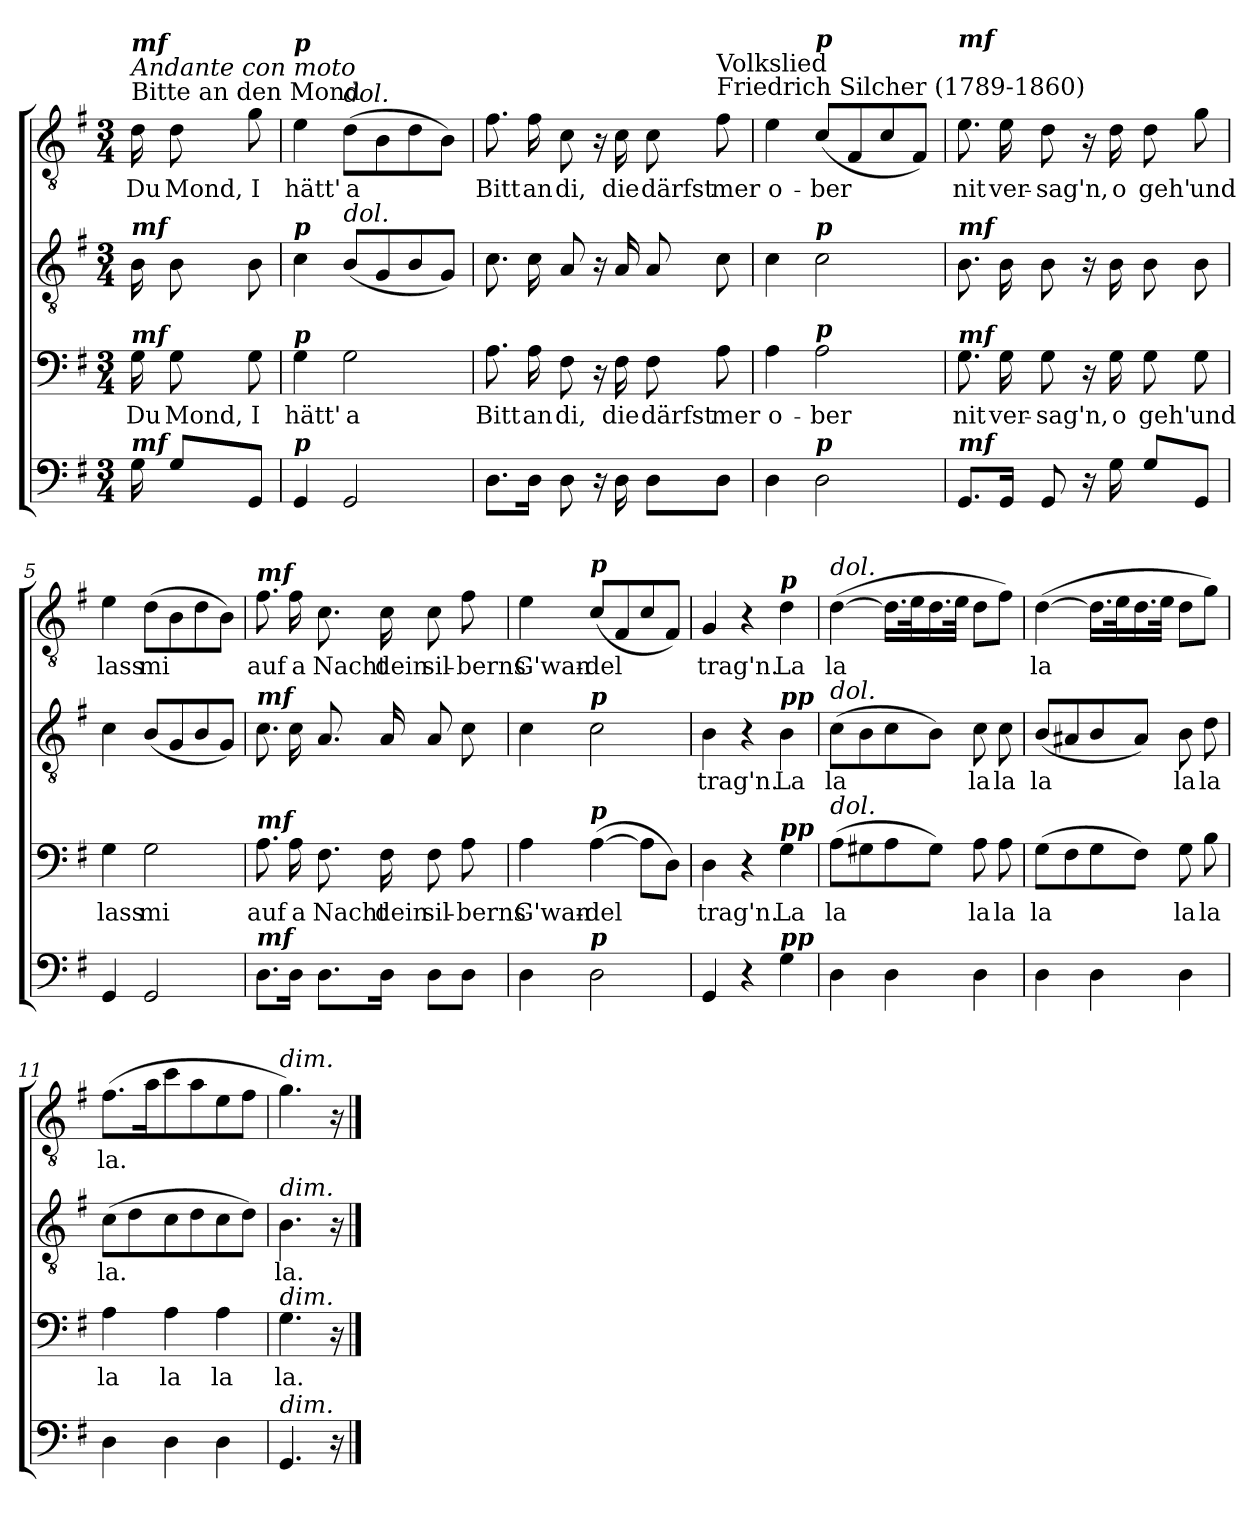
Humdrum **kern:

**kern	**kern	**text	**kern	**text	**kern	**text
*part4	*part3	*part3	*part2	*part2	*part1	*part1
*staff4	*staff3	*staff3	*staff2	*staff2	*staff1	*staff1
*clefF4	*clefF4	*	*clefGv2	*	*clefGv2	*
*k[f#]	*k[f#]	*	*k[f#]	*	*k[f#]	*
*G:	*G:	*	*G:	*	*G:	*
*M3/4	*M3/4	*	*M3/4	*	*M3/4	*
=	=	=	=	=	=	=
!	!	!	!	!	!LO:TX:a:t=Bitte an den Mond	!
!	!	!	!	!	!LO:TX:a:i:t=Andante con moto	!
!	!	!	!	!	!LO:TX:a:Bi:t=mf	!
!	!	!	!LO:TX:a:Bi:t=mf	!	!	!
!	!LO:TX:a:Bi:t=mf	!	!	!	!	!
!LO:TX:a:Bi:t=mf	!	!	!	!	!	!
!	!	!LO:LY:b	!	!	!	!LO:LY:b
16G\	16G\	Du	16B\	.	16d\	Du
!	!	!LO:LY:b	!	!	!	!LO:LY:b
8G/L	8G\	Mond,	8B\	.	8d\	Mond,
!	!	!LO:LY:b	!	!	!	!LO:LY:b
8GG/J	8G\	I	8B\	.	8g\	I
=1	=1	=1	=1	=1	=1	=1
!	!	!	!	!	!LO:TX:a:Bi:t=p	!
!	!	!	!LO:TX:a:Bi:t=p	!	!	!
!	!LO:TX:a:Bi:t=p	!	!	!	!	!
!LO:TX:a:Bi:t=p	!	!	!	!	!	!
!	!	!LO:LY:b	!	!	!	!LO:LY:b
4GG/	4G\	hätt'	4c\	.	4e\	hätt'
!	!	!	!	!	!LO:TX:a:i:t=dol.	!
!	!	!	!LO:TX:a:i:t=dol.	!	!	!
!	!	!LO:LY:b	!	!	!	!LO:LY:b
2GG/	2G\	a	(<8B/L	.	(>8d\L	a
.	.	.	8G/	.	8B\	.
.	.	.	8B/	.	8d\	.
.	.	.	8G/J)	.	8B\J)	.
=2	=2	=2	=2	=2	=2	=2
!	!	!LO:LY:b	!	!	!	!LO:LY:b
8.D\L	8.A\	Bitt	8.c\	.	8.f#\	Bitt
!	!	!LO:LY:b	!	!	!	!LO:LY:b
16D\Jk	16A\	an	16c\	.	16f#\	an
!	!	!LO:LY:b	!	!	!	!LO:LY:b
8D\	8F#\	di,	8A/	.	8c\	di,
16r	16r	.	16r	.	16r	.
!	!	!LO:LY:b	!	!	!	!LO:LY:b
16D\	16F#\	die	16A/	.	16c\	die
!	!	!LO:LY:b	!	!	!	!LO:LY:b
8D\L	8F#\	därfst	8A/	.	8c\	därfst
!	!	!	!	!	!LO:TX:a:t=Volkslied\nFriedrich Silcher (1789-1860)	!
!	!	!LO:LY:b	!	!	!	!LO:LY:b
8D\J	8A\	mer	8c\	.	8f#\	mer
=3	=3	=3	=3	=3	=3	=3
!	!	!LO:LY:b	!	!	!	!LO:LY:b
4D\	4A\	o-	4c\	.	4e\	o-
!	!	!	!	!	!LO:TX:a:Bi:t=p	!
!	!	!	!LO:TX:a:Bi:t=p	!	!	!
!	!LO:TX:a:Bi:t=p	!	!	!	!	!
!LO:TX:a:Bi:t=p	!	!	!	!	!	!
!	!	!LO:LY:b	!	!	!	!LO:LY:b
2D\	2A\	-ber	2c\	.	(<8c/L	-ber
.	.	.	.	.	8F#/	.
.	.	.	.	.	8c/	.
.	.	.	.	.	8F#/J)	.
!!LO:LB:g=z
=4	=4	=4	=4	=4	=4	=4
!	!	!	!	!	!LO:TX:a:Bi:t=mf	!
!	!	!	!LO:TX:a:Bi:t=mf	!	!	!
!	!LO:TX:a:Bi:t=mf	!	!	!	!	!
!LO:TX:a:Bi:t=mf	!	!	!	!	!	!
!	!	!LO:LY:b	!	!	!	!LO:LY:b
8.GG/L	8.G\	nit	8.B\	.	8.e\	nit
!	!	!LO:LY:b	!	!	!	!LO:LY:b
16GG/Jk	16G\	ver-	16B\	.	16e\	ver-
!	!	!LO:LY:b	!	!	!	!LO:LY:b
8GG/	8G\	-sag'n,	8B\	.	8d\	-sag'n,
16r	16r	.	16r	.	16r	.
!	!	!LO:LY:b	!	!	!	!LO:LY:b
16G\	16G\	o	16B\	.	16d\	o
!	!	!LO:LY:b	!	!	!	!LO:LY:b
8G/L	8G\	geh'	8B\	.	8d\	geh'
!	!	!LO:LY:b	!	!	!	!LO:LY:b
8GG/J	8G\	und	8B\	.	8g\	und
=5	=5	=5	=5	=5	=5	=5
!	!	!LO:LY:b	!	!	!	!LO:LY:b
4GG/	4G\	lass	4c\	.	4e\	lass
!	!	!LO:LY:b	!	!	!	!LO:LY:b
2GG/	2G\	mi	(<8B/L	.	(>8d\L	mi
.	.	.	8G/	.	8B\	.
.	.	.	8B/	.	8d\	.
.	.	.	8G/J)	.	8B\J)	.
=6	=6	=6	=6	=6	=6	=6
!	!	!	!	!	!LO:TX:a:Bi:t=mf	!
!	!	!	!LO:TX:a:Bi:t=mf	!	!	!
!	!LO:TX:a:Bi:t=mf	!	!	!	!	!
!LO:TX:a:Bi:t=mf	!	!	!	!	!	!
!	!	!LO:LY:b	!	!	!	!LO:LY:b
8.D\L	8.A\	auf	8.c\	.	8.f#\	auf
!	!	!LO:LY:b	!	!	!	!LO:LY:b
16D\Jk	16A\	a	16c\	.	16f#\	a
!	!	!LO:LY:b	!	!	!	!LO:LY:b
8.D\L	8.F#\	Nacht	8.A/	.	8.c\	Nacht
!	!	!LO:LY:b	!	!	!	!LO:LY:b
16D\Jk	16F#\	dein	16A/	.	16c\	dein
!	!	!LO:LY:b	!	!	!	!LO:LY:b
8D\L	8F#\	sil-	8A/	.	8c\	sil-
!	!	!LO:LY:b	!	!	!	!LO:LY:b
8D\J	8A\	-berns	8c\	.	8f#\	-berns
=7	=7	=7	=7	=7	=7	=7
!	!	!LO:LY:b	!	!	!	!LO:LY:b
4D\	4A\	G'wan-	4c\	.	4e\	G'wan-
!	!	!	!	!	!LO:TX:a:Bi:t=p	!
!	!	!	!LO:TX:a:Bi:t=p	!	!	!
!	!LO:TX:a:Bi:t=p	!	!	!	!	!
!LO:TX:a:Bi:t=p	!	!	!	!	!	!
!	!	!LO:LY:b	!	!	!	!LO:LY:b
2D\	(>[4A\	-del	2c\	.	(<8c/L	-del
.	.	.	.	.	8F#/	.
.	8A\L]	.	.	.	8c/	.
.	8D\J)	.	.	.	8F#/J)	.
!!LO:LB:g=z
=8	=8	=8	=8	=8	=8	=8
!	!	!LO:LY:b	!	!LO:LY:b	!	!LO:LY:b
4GG/	4D\	trag'n.	4B\	trag'n.	4G/	trag'n.
4r	4r	.	4r	.	4r	.
!	!	!	!	!	!LO:TX:a:Bi:t=p	!
!	!	!	!LO:TX:a:Bi:t=pp	!	!	!
!	!LO:TX:a:Bi:t=pp	!	!	!	!	!
!LO:TX:a:Bi:t=pp	!	!	!	!	!	!
!	!	!LO:LY:b	!	!LO:LY:b	!	!LO:LY:b
4G\	4G\	La	4B\	La	4d\	La
=9	=9	=9	=9	=9	=9	=9
!	!	!	!	!	!LO:TX:a:i:t=dol.	!
!	!	!	!LO:TX:a:i:t=dol.	!	!	!
!	!LO:TX:a:i:t=dol.	!	!	!	!	!
!	!	!LO:LY:b	!	!LO:LY:b	!	!LO:LY:b
4D\	(>8A\L	la	(>8c\L	la	(>[4d\	la
.	8G#X\	.	8B\	.	.	.
4D\	8A\	.	8c\	.	16.d\LL]	.
.	.	.	.	.	32e\k	.
.	8G#\J)	.	8B\J)	.	16.d\	.
.	.	.	.	.	32e\JJk	.
!	!	!LO:LY:b	!	!LO:LY:b	!	!
4D\	8A\	la	8c\	la	8d\L	.
!	!	!LO:LY:b	!	!LO:LY:b	!	!
.	8A\	la	8c\	la	8f#\J)	.
=10	=10	=10	=10	=10	=10	=10
!	!	!LO:LY:b	!	!LO:LY:b	!	!LO:LY:b
4D\	(>8G\L	la	(<8B/L	la	(>[4d\	la
.	8F#\	.	8A#X/	.	.	.
4D\	8G\	.	8B/	.	16.d\LL]	.
.	.	.	.	.	32e\k	.
.	8F#\J)	.	8A#/J)	.	16.d\	.
.	.	.	.	.	32e\JJk	.
!	!	!LO:LY:b	!	!LO:LY:b	!	!
4D\	8G\	la	8B\	la	8d\L	.
!	!	!LO:LY:b	!	!LO:LY:b	!	!
.	8B\	la	8d\	la	8g\J)	.
=11	=11	=11	=11	=11	=11	=11
!	!	!LO:LY:b	!	!LO:LY:b	!	!LO:LY:b
4D\	4A\	la	(>8c\L	la.	(>8.f#\L	la.
.	.	.	8d\	.	.	.
.	.	.	.	.	16a\k	.
!	!	!LO:LY:b	!	!	!	!
4D\	4A\	la	8c\	.	8cc\	.
.	.	.	8d\	.	8a\	.
!	!	!LO:LY:b	!	!	!	!
4D\	4A\	la	8c\	.	8e\	.
.	.	.	8d\J)	.	8f#\J	.
=12	=12	=12	=12	=12	=12	=12
!	!	!	!	!	!LO:TX:a:i:t=dim.	!
!	!	!	!LO:TX:a:i:t=dim.	!	!	!
!	!LO:TX:a:i:t=dim.	!	!	!	!	!
!LO:TX:a:i:t=dim.	!	!	!	!	!	!
!	!	!LO:LY:b	!	!LO:LY:b	!	!
4.GG/	4.G\	la.	4.B\	la.	4.g\)	.
16r	16r	.	16r	.	16r	.
==	==	==	==	==	==	==
*-	*-	*-	*-	*-	*-	*-
